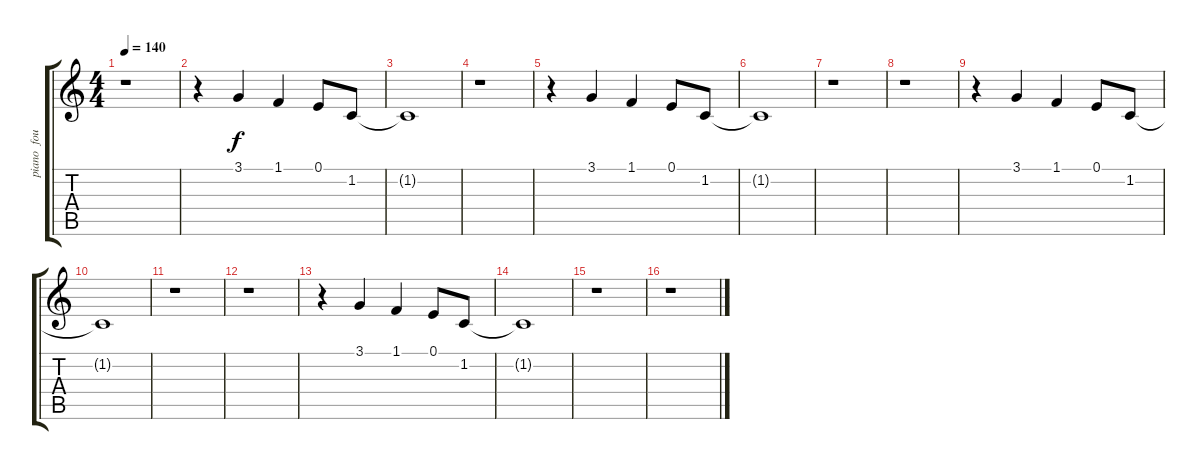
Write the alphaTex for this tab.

\track ("piano  four" "piano  fou") {instrument brightacousticpiano}
\staff {score tabs}
\tuning (E4 B3 G3 D3 A2 E2) {hide}
\ts (4 4)
\tempo 140
\clef g2
\ks c
r.1{dy f} |
r.4 3.1.4 1.1.4 0.1.8 1.2.8 |
1.2{t}.1 |
r.1 |
r.4 3.1.4 1.1.4 0.1.8 1.2.8 |
1.2{t}.1 |
r.1 |
r.1 |
r.4 3.1.4 1.1.4 0.1.8 1.2.8 |
1.2{t}.1 |
r.1 |
r.1 |
r.4 3.1.4 1.1.4 0.1.8 1.2.8 |
1.2{t}.1 |
r.1 |
r.1
